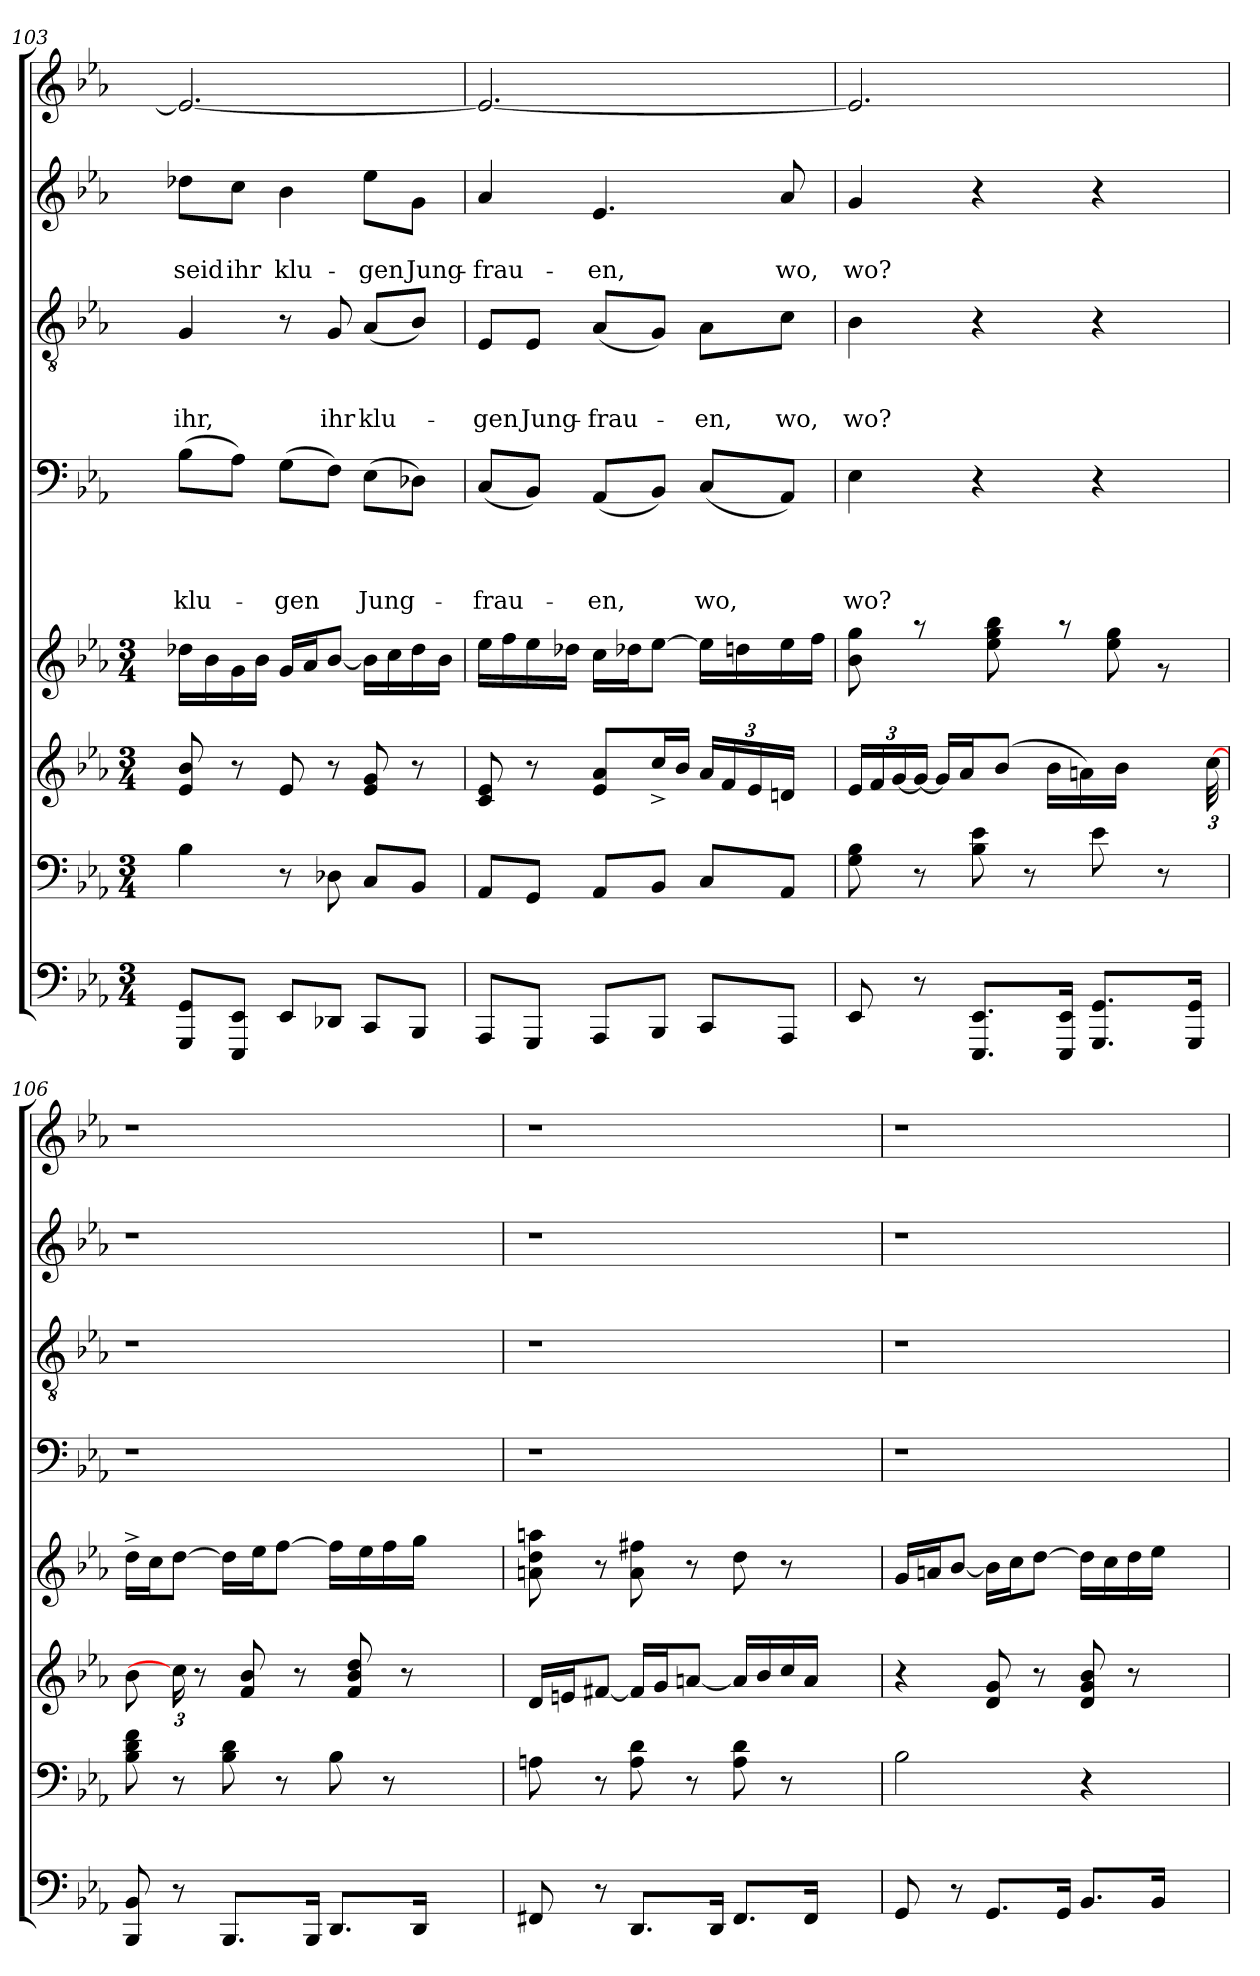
**kern	**kern	**kern	**kern	**kern	**text	**text	**text	**text	**kern	**text	**text	**text	**kern	**text	**text	**kern	**text
*part8	*part7	*part6	*part5	*part4	*part4	*part4	*part4	*part4	*part3	*part3	*part3	*part3	*part2	*part2	*part2	*part1	*part1
*staff8	*staff7	*staff6	*staff5	*staff4	*staff4	*staff4	*staff4	*staff4	*staff3	*staff3	*staff3	*staff3	*staff2	*staff2	*staff2	*staff1	*staff1
*clefF4	*clefF4	*clefG2	*clefG2	*clefF4	*	*	*	*	*clefGv2	*	*	*	*clefG2	*	*	*clefG2	*
*k[b-e-a-]	*k[b-e-a-]	*k[b-e-a-]	*k[b-e-a-]	*k[b-e-a-]	*	*	*	*	*k[b-e-a-]	*	*	*	*k[b-e-a-]	*	*	*k[b-e-a-]	*
*E-:	*E-:	*E-:	*E-:	*E-:	*	*	*	*	*E-:	*	*	*	*E-:	*	*	*E-:	*
*M3/4	*M3/4	*M3/4	*M3/4	*	*	*	*	*	*	*	*	*	*	*	*	*	*
=103	=103	=103	=103	=103	=103	=103	=103	=103	=103	=103	=103	=103	=103	=103	=103	=103	=103
!	!	!	!	!	!	!	!	!LO:LY:b	!	!	!	!LO:LY:b	!	!	!LO:LY:b	!	!
8GGG/ 8GG/L	4B-\	8e-/ 8b-/	16dd-X\LL	(>8B-\L	.	.	.	klu-	4G/	.	.	ihr,	8dd-X\L	.	seid	2.e-/_	.
.	.	.	16b-\	.	.	.	.	.	.	.	.	.	.	.	.	.	.
!	!	!	!	!	!	!	!	!	!	!	!	!	!	!	!LO:LY:b	!	!
8EEE-/ 8EE-/J	.	8r	16g\	8A-\J)	.	.	.	.	.	.	.	.	8cc\J	.	ihr	.	.
.	.	.	16b-\JJ	.	.	.	.	.	.	.	.	.	.	.	.	.	.
!	!	!	!	!	!	!	!	!LO:LY:b	!	!	!	!	!	!	!LO:LY:b	!	!
8EE-/L	8r	8e-/	16g/LL	(>8G\L	.	.	.	-gen	8r	.	.	.	4b-\	.	klu-	.	.
.	.	.	16a-/J	.	.	.	.	.	.	.	.	.	.	.	.	.	.
!	!	!	!	!	!	!	!	!	!	!	!	!LO:LY:b	!	!	!	!	!
8DD-X/J	8D-X\	8r	[<8b-/J	8F\J)	.	.	.	.	8G/	.	.	ihr	.	.	.	.	.
!	!	!	!	!	!	!	!	!LO:LY:b	!	!	!	!LO:LY:b	!	!	!LO:LY:b	!	!
8CC/L	8C/L	8e-/ 8g/	16b-\LL]	(>8E-\L	.	.	.	Jung-	(<8A-/L	.	.	klu-	8ee-\L	.	-gen	.	.
.	.	.	16cc\	.	.	.	.	.	.	.	.	.	.	.	.	.	.
!	!	!	!	!	!	!	!	!	!	!	!	!	!	!	!LO:LY:b	!	!
8BBB-/J	8BB-/J	8r	16dd-\	8D-X\J)	.	.	.	.	8B-/J)	.	.	.	8g\J	.	Jung-	.	.
.	.	.	16b-\JJ	.	.	.	.	.	.	.	.	.	.	.	.	.	.
!!LO:LB:g=z
=104	=104	=104	=104	=104	=104	=104	=104	=104	=104	=104	=104	=104	=104	=104	=104	=104	=104
!	!	!	!	!	!	!	!	!LO:LY:b	!	!	!	!LO:LY:b	!	!	!LO:LY:b	!	!
8AAA-/L	8AA-/L	8c/ 8e-/	16ee-\LL	(<8C/L	.	.	.	-frau-	8E-/L	.	.	-gen	4a-/	.	-frau-	2.e-/_	.
.	.	.	16ff\	.	.	.	.	.	.	.	.	.	.	.	.	.	.
!	!	!	!	!	!	!	!	!	!	!	!	!LO:LY:b	!	!	!	!	!
8GGG/J	8GG/J	8r	16ee-\	8BB-/J)	.	.	.	.	8E-/J	.	.	Jung-	.	.	.	.	.
.	.	.	16dd-X\JJ	.	.	.	.	.	.	.	.	.	.	.	.	.	.
!	!	!	!	!	!	!	!	!LO:LY:b	!	!	!	!LO:LY:b	!	!	!LO:LY:b	!	!
8AAA-/L	8AA-/L	8e-/ 8a-/L	16cc\LL	(<8AA-/L	.	.	.	-en,	(<8A-/L	.	.	-frau-	4.e-/	.	-en,	.	.
.	.	.	16dd-X\J	.	.	.	.	.	.	.	.	.	.	.	.	.	.
8BBB-/J	8BB-/J	16cc^</L	[>8ee-\J	8BB-/J)	.	.	.	.	8G/J)	.	.	.	.	.	.	.	.
.	.	16b-/JJ	.	.	.	.	.	.	.	.	.	.	.	.	.	.	.
*	*	*Xbrackettup	*	*	*	*	*	*	*	*	*	*	*	*	*	*	*
!	!	!	!	!	!	!	!	!LO:LY:b	!	!	!	!LO:LY:b	!	!	!	!	!
8CC/L	8C/L	24a-/LL	16ee-\LL]	(<8C/L	.	.	.	wo,	8A-\L	.	.	-en,	.	.	.	.	.
.	.	24f/	.	.	.	.	.	.	.	.	.	.	.	.	.	.	.
.	.	.	16ddn\	.	.	.	.	.	.	.	.	.	.	.	.	.	.
.	.	24e-/	.	.	.	.	.	.	.	.	.	.	.	.	.	.	.
!	!	!	!	!	!	!	!	!	!	!	!	!LO:LY:b	!	!	!LO:LY:b	!	!
8AAA-/J	8AA-/J	24dn</JJ	16ee-\	8AA-/J)	.	.	.	.	8c\J	.	.	wo,	8a-/	.	wo,	.	.
.	.	12ryy	.	.	.	.	.	.	.	.	.	.	.	.	.	.	.
.	.	.	16ff\JJ	.	.	.	.	.	.	.	.	.	.	.	.	.	.
=105	=105	=105	=105	=105	=105	=105	=105	=105	=105	=105	=105	=105	=105	=105	=105	=105	=105
*	*	*^	*^	*	*	*	*	*	*	*	*	*	*	*	*	*	*
*	*	*	*	*	*^	*	*	*	*	*	*	*	*	*	*	*	*	*	*
!	!	!	!	!	!	!	!	!	!	!	!LO:LY:b	!	!	!	!LO:LY:b	!	!	!LO:LY:b	!	!
8EE-/	8G\ 8B-\	24e-/LL	24ryy	8b-\ 8gg\	2ryy	2ryy	4E-\	.	.	.	wo?	4B-\	.	.	wo?	4g/	.	wo?	2.e-/]	.
.	.	24f/J	2ryy	.	.	.	.	.	.	.	.	.	.	.	.	.	.	.	.	.
.	.	[<24g>/J	.	.	.	.	.	.	.	.	.	.	.	.	.	.	.	.	.	.
8r	8r	24g/J_	.	8raa	.	.	.	.	.	.	.	.	.	.	.	.	.	.	.	.
.	.	16g/LL]	.	.	.	.	.	.	.	.	.	.	.	.	.	.	.	.	.	.
.	.	16a-/J	.	.	.	.	.	.	.	.	.	.	.	.	.	.	.	.	.	.
8.EEE-/ 8.EE-/L	8B-\ 8e-\	.	.	32ryy	.	.	4r	.	.	.	.	4r	.	.	.	4r	.	.	.	.
.	.	.	.	8ee-\ 8gg\ 8bb-\	.	.	.	.	.	.	.	.	.	.	.	.	.	.	.	.
.	.	(<8b-/J	.	.	.	.	.	.	.	.	.	.	.	.	.	.	.	.	.	.
.	8r	.	.	.	.	.	.	.	.	.	.	.	.	.	.	.	.	.	.	.
.	.	.	.	32ryy	.	.	.	.	.	.	.	.	.	.	.	.	.	.	.	.
.	.	16b-\LL	.	.	.	.	.	.	.	.	.	.	.	.	.	.	.	.	.	.
16EEE-/ 16EE-/Jk	.	.	.	8raa	.	.	.	.	.	.	.	.	.	.	.	.	.	.	.	.
.	.	16an\)	.	.	.	.	.	.	.	.	.	.	.	.	.	.	.	.	.	.
8.GGG/ 8.GG/L	8e-\	.	.	.	32ryy	8ryy	4r	.	.	.	.	4r	.	.	.	4r	.	.	.	.
.	.	.	.	.	8ee-\ 8gg\	.	.	.	.	.	.	.	.	.	.	.	.	.	.	.
.	.	16b-\JJ	8.ryy	.	.	.	.	.	.	.	.	.	.	.	.	.	.	.	.	.
.	.	.	.	8.ryy	.	.	.	.	.	.	.	.	.	.	.	.	.	.	.	.
.	.	48%7ryy	.	.	.	.	.	.	.	.	.	.	.	.	.	.	.	.	.	.
.	8r	.	.	.	.	8r	.	.	.	.	.	.	.	.	.	.	.	.	.	.
.	.	.	.	.	16.ryy	.	.	.	.	.	.	.	.	.	.	.	.	.	.	.
16GGG/ 16GG/Jk	.	.	.	.	.	.	.	.	.	.	.	.	.	.	.	.	.	.	.	.
.	.	.	[48cc\	.	.	.	.	.	.	.	.	.	.	.	.	.	.	.	.	.
*	*	*	*	*v	*v	*v	*	*	*	*	*	*	*	*	*	*	*	*	*	*
=106	=106	=106	=106	=106	=106	=106	=106	=106	=106	=106	=106	=106	=106	=106	=106	=106	=106	=106
!	!	!	!	!	!LO:N:vis=1	!	!	!	!	!LO:N:vis=1	!	!	!	!LO:N:vis=1	!	!	!LO:N:vis=1	!
*	*	*v	*v	*	*	*	*	*	*	*	*	*	*	*	*	*	*	*
8BBB-/ 8BB-/	8B-\ 8d\ 8f\	8b-\	16dd^>\LL	1r	.	.	.	.	1r	.	.	.	1r	.	.	1r	.
.	.	.	16cc\J	.	.	.	.	.	.	.	.	.	.	.	.	.	.
8r	8r	24cc\]	[>8dd\J	.	.	.	.	.	.	.	.	.	.	.	.	.	.
.	.	8r	.	.	.	.	.	.	.	.	.	.	.	.	.	.	.
8.BBB-/L	8B-\ 8d\	.	16dd\LL]	.	.	.	.	.	.	.	.	.	.	.	.	.	.
.	.	8f/ 8b-/	.	.	.	.	.	.	.	.	.	.	.	.	.	.	.
.	.	.	16ee-\J	.	.	.	.	.	.	.	.	.	.	.	.	.	.
.	8r	.	[>8ff\J	.	.	.	.	.	.	.	.	.	.	.	.	.	.
.	.	8r	.	.	.	.	.	.	.	.	.	.	.	.	.	.	.
16BBB-/Jk	.	.	.	.	.	.	.	.	.	.	.	.	.	.	.	.	.
8.DD/L	8B-\	.	16ff\LL]	.	.	.	.	.	.	.	.	.	.	.	.	.	.
.	.	8f/ 8b-/ 8dd/	.	.	.	.	.	.	.	.	.	.	.	.	.	.	.
.	.	.	16ee-\	.	.	.	.	.	.	.	.	.	.	.	.	.	.
.	8r	.	16ff\	.	.	.	.	.	.	.	.	.	.	.	.	.	.
.	.	8r	.	.	.	.	.	.	.	.	.	.	.	.	.	.	.
16DD/Jk	.	.	16gg\JJ	.	.	.	.	.	.	.	.	.	.	.	.	.	.
4ryy	4ryy	.	4ryy	.	.	.	.	.	.	.	.	.	.	.	.	.	.
.	.	24%5ryy	.	.	.	.	.	.	.	.	.	.	.	.	.	.	.
=107	=107	=107	=107	=107	=107	=107	=107	=107	=107	=107	=107	=107	=107	=107	=107	=107	=107
!	!	!	!	!LO:N:vis=1	!	!	!	!	!LO:N:vis=1	!	!	!	!LO:N:vis=1	!	!	!LO:N:vis=1	!
8FF#X/	8An\	16d/LL	8an\ 8dd\ 8aan\	1r	.	.	.	.	1r	.	.	.	1r	.	.	1r	.
.	.	16en/J	.	.	.	.	.	.	.	.	.	.	.	.	.	.	.
8r	8r	[<8f#X/J	8r	.	.	.	.	.	.	.	.	.	.	.	.	.	.
8.DD/L	8A\ 8d\	16f#/LL]	8a\ 8ff#X\	.	.	.	.	.	.	.	.	.	.	.	.	.	.
.	.	16g/J	.	.	.	.	.	.	.	.	.	.	.	.	.	.	.
.	8r	[<8an/J	8r	.	.	.	.	.	.	.	.	.	.	.	.	.	.
16DD/Jk	.	.	.	.	.	.	.	.	.	.	.	.	.	.	.	.	.
8.FF#/L	8A\ 8d\	16a/LL]	8dd\	.	.	.	.	.	.	.	.	.	.	.	.	.	.
.	.	16b-/	.	.	.	.	.	.	.	.	.	.	.	.	.	.	.
.	8r	16cc/	8r	.	.	.	.	.	.	.	.	.	.	.	.	.	.
16FF#/Jk	.	16a/JJ	.	.	.	.	.	.	.	.	.	.	.	.	.	.	.
4ryy	4ryy	4ryy	4ryy	.	.	.	.	.	.	.	.	.	.	.	.	.	.
=108	=108	=108	=108	=108	=108	=108	=108	=108	=108	=108	=108	=108	=108	=108	=108	=108	=108
!	!	!	!	!LO:N:vis=1	!	!	!	!	!LO:N:vis=1	!	!	!	!LO:N:vis=1	!	!	!LO:N:vis=1	!
8GG/	2B-\	4r	16g/LL	1r	.	.	.	.	1r	.	.	.	1r	.	.	1r	.
.	.	.	16an/J	.	.	.	.	.	.	.	.	.	.	.	.	.	.
8r	.	.	[<8b-/J	.	.	.	.	.	.	.	.	.	.	.	.	.	.
8.GG/L	.	8d/ 8g/	16b-\LL]	.	.	.	.	.	.	.	.	.	.	.	.	.	.
.	.	.	16cc\J	.	.	.	.	.	.	.	.	.	.	.	.	.	.
.	.	8r	[>8dd\J	.	.	.	.	.	.	.	.	.	.	.	.	.	.
16GG/Jk	.	.	.	.	.	.	.	.	.	.	.	.	.	.	.	.	.
8.BB-/L	4r	8d/ 8g/ 8b-/	16dd\LL]	.	.	.	.	.	.	.	.	.	.	.	.	.	.
.	.	.	16cc\	.	.	.	.	.	.	.	.	.	.	.	.	.	.
.	.	8r	16dd\	.	.	.	.	.	.	.	.	.	.	.	.	.	.
16BB-/Jk	.	.	16ee-\JJ	.	.	.	.	.	.	.	.	.	.	.	.	.	.
4ryy	4ryy	4ryy	4ryy	.	.	.	.	.	.	.	.	.	.	.	.	.	.
=	=	=	=	=	=	=	=	=	=	=	=	=	=	=	=	=	=
*-	*-	*-	*-	*-	*-	*-	*-	*-	*-	*-	*-	*-	*-	*-	*-	*-	*-
